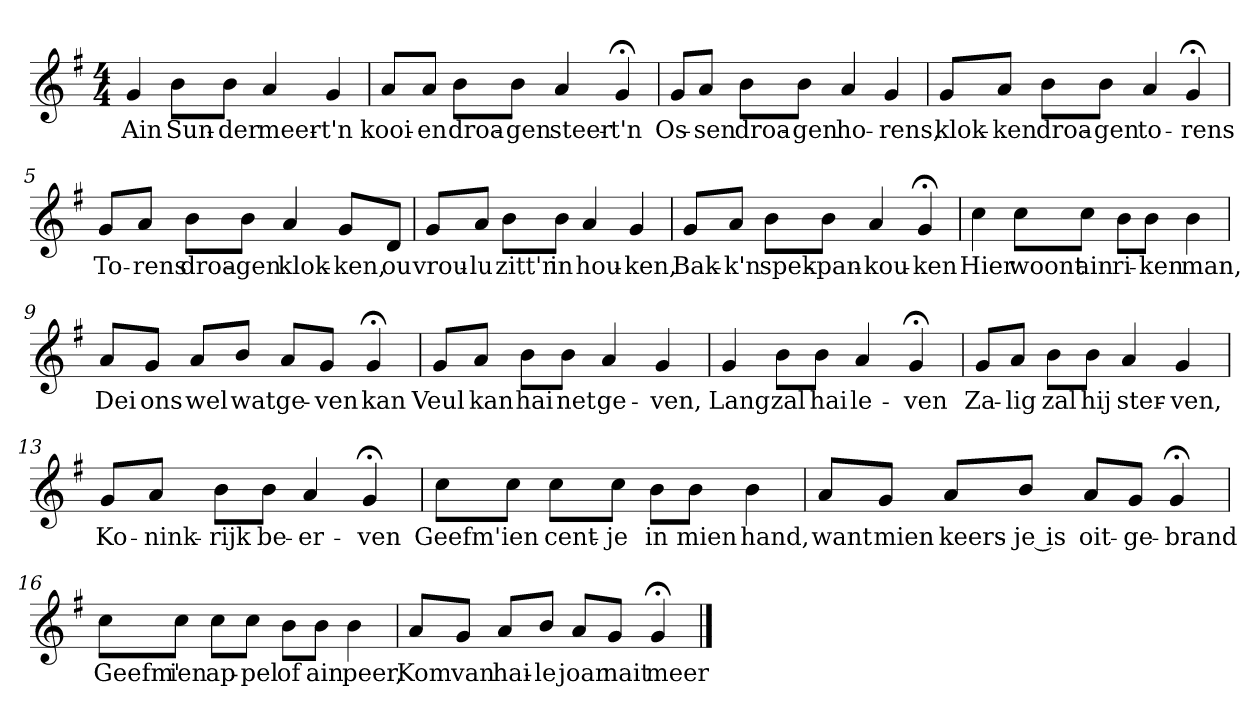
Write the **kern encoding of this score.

**kern	**text
*part1	*part1
*staff1	*staff1
*k[f#]	*
*G:	*
*M4/4	*
*MM120	*
=1	=1
4g	Ain
8bL	Sun-
8bJ	-der
4a	meer-
4g	-t'n
=2	=2
8aL	kooi-
8aJ	-en
8bL	droa-
8bJ	-gen
4a	steer-
4g;<	-t'n
=3	=3
8gL	Os-
8aJ	-sen
8bL	droa-
8bJ	-gen
4a	ho-
4g	-rens,
=4	=4
8gL	klok-
8aJ	-ken
8bL	droa-
8bJ	-gen
4a	to-
4g;<	-rens
=5	=5
8gL	To-
8aJ	-rens
8bL	droa-
8bJ	-gen
4a	klok-
8gL	-ken,
8dJ	ou
=6	=6
8gL	vrou-
8aJ	-lu
8bL	zitt'n
8bJ	in
4a	hou-
4g	-ken,
=7	=7
8gL	Bak-
8aJ	-k'n
8bL	spek-
8bJ	-pan-
4a	-kou-
4g;<	-ken
=8	=8
4cc	Hier
8ccL	woont
8ccJ	ain
8bL	ri-
8bJ	-ken
4b	man,
=9	=9
8aL	Dei
8gJ	ons
8aL	wel
8bJ	wat
8aL	ge-
8gJ	-ven
4g;<	kan
=10	=10
8gL	Veul
8aJ	kan
8bL	hai
8bJ	net
4a	ge-
4g	-ven,
=11	=11
4g	Lang
8bL	zal
8bJ	hai
4a	le-
4g;<	-ven
=12	=12
8gL	Za-
8aJ	-lig
8bL	zal
8bJ	hij
4a	ster-
4g	-ven,
=13	=13
8gL	Ko-
8aJ	-nink-
8bL	-rijk
8bJ	be-
4a	-er-
4g;<	-ven
=14	=14
8ccL	Geefm'
8ccJ	ien
8ccL	cent-
8ccJ	-je
8bL	in
8bJ	mien
4b	hand,
=15	=15
8aL	want
8gJ	mien
8aL	keers-
8bJ	- je is
8aL	oit-
8gJ	-ge-
4g;<	-brand
=16	=16
8ccL	Geefm'
8ccJ	ien
8ccL	ap-
8ccJ	-pel
8bL	of
8bJ	ain
4b	peer,
=17	=17
8aL	Kom
8gJ	van
8aL	hai-
8bJ	-le
8aL	joar
8gJ	nait
4g;<	meer
==	==
*-	*-
